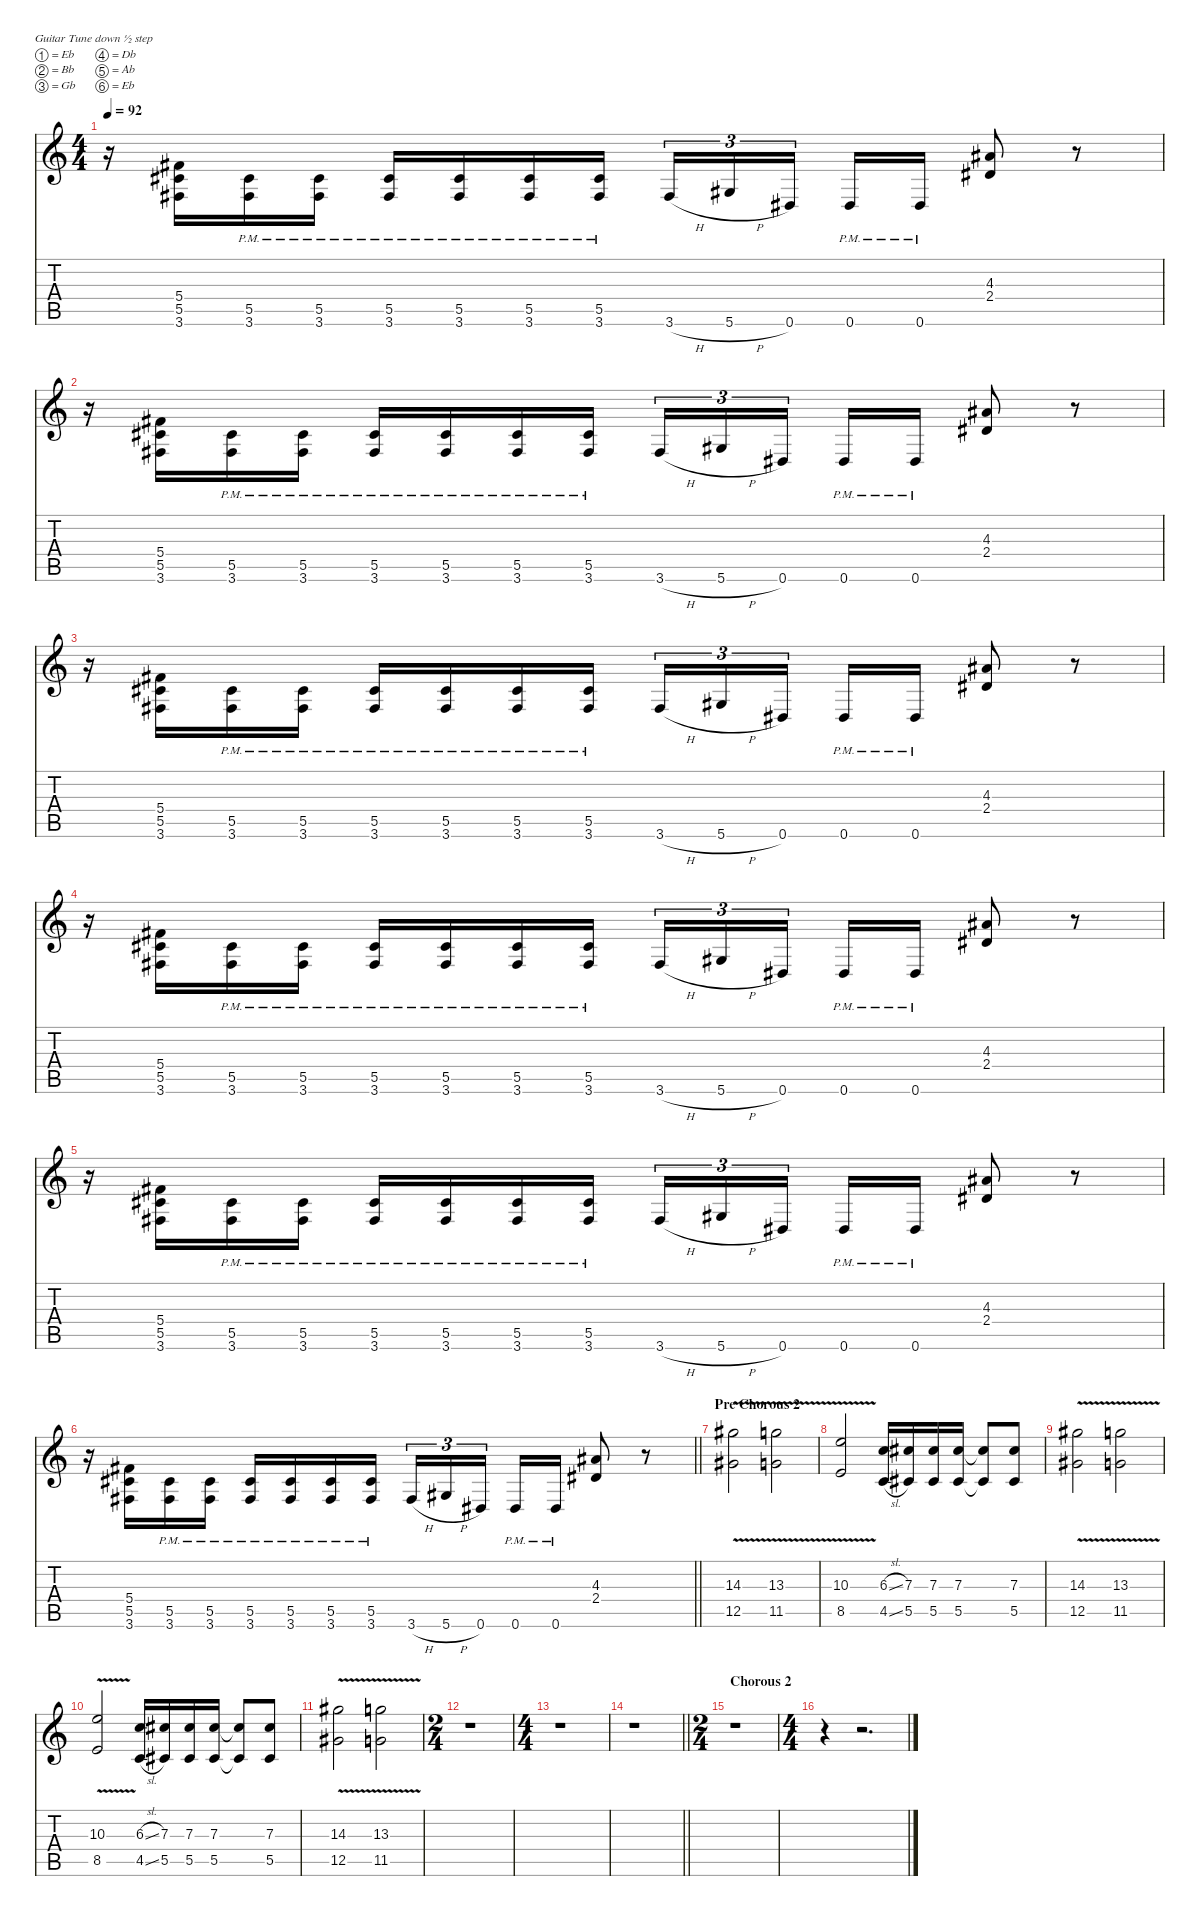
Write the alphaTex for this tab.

\defaultSystemsLayout 4
\hideDynamics
\bracketExtendMode nobrackets
\singleTrackTrackNamePolicy hidden
\multiTrackTrackNamePolicy hidden
\otherSystemsTrackNameOrientation horizontal
\track ("Kirk" "dist.guit.") {instrument distortionguitar}
\staff {score tabs}
\tuning (Eb4 Bb3 Gb3 Db3 Ab2 Eb2)
\ts (4 4)
\tempo 92
\clef g2
\ks c
r.16{dy f beam Down} (5.4{acc #} 5.5{acc #} 3.6{acc #}).16{beam Up} (5.5{pm acc #} 3.6{pm acc #}).16{beam Up} (5.5{pm acc #} 3.6{pm acc #}).16{beam Up} (5.5{pm acc #} 3.6{pm acc #}).16{beam Up} (5.5{pm acc #} 3.6{pm acc #}).16{beam Up} (5.5{pm acc #} 3.6{pm acc #}).16{beam Up} (5.5{pm acc #} 3.6{pm acc #}).16{beam Up} 3.6{h acc #}.16{tu (3 2) beam Up} 5.6{h acc #}.16{tu (3 2) beam Up} 0.6{acc #}.16{tu (3 2) beam Up} 0.6{pm acc #}.16{beam Up} 0.6{pm acc #}.16{beam Up} (4.3{acc #} 2.4{acc #}).8{beam Up} r.8{beam Up} |
r.16{beam Down} (5.4{acc #} 5.5{acc #} 3.6{acc #}).16{beam Up} (5.5{pm acc #} 3.6{pm acc #}).16{beam Up} (5.5{pm acc #} 3.6{pm acc #}).16{beam Up} (5.5{pm acc #} 3.6{pm acc #}).16{beam Up} (5.5{pm acc #} 3.6{pm acc #}).16{beam Up} (5.5{pm acc #} 3.6{pm acc #}).16{beam Up} (5.5{pm acc #} 3.6{pm acc #}).16{beam Up} 3.6{h acc #}.16{tu (3 2) beam Up} 5.6{h acc #}.16{tu (3 2) beam Up} 0.6{acc #}.16{tu (3 2) beam Up} 0.6{pm acc #}.16{beam Up} 0.6{pm acc #}.16{beam Up} (4.3{acc #} 2.4{acc #}).8{beam Up} r.8{beam Up} |
r.16{beam Down} (5.4{acc #} 5.5{acc #} 3.6{acc #}).16{beam Up} (5.5{pm acc #} 3.6{pm acc #}).16{beam Up} (5.5{pm acc #} 3.6{pm acc #}).16{beam Up} (5.5{pm acc #} 3.6{pm acc #}).16{beam Up} (5.5{pm acc #} 3.6{pm acc #}).16{beam Up} (5.5{pm acc #} 3.6{pm acc #}).16{beam Up} (5.5{pm acc #} 3.6{pm acc #}).16{beam Up} 3.6{h acc #}.16{tu (3 2) beam Up} 5.6{h acc #}.16{tu (3 2) beam Up} 0.6{acc #}.16{tu (3 2) beam Up} 0.6{pm acc #}.16{beam Up} 0.6{pm acc #}.16{beam Up} (4.3{acc #} 2.4{acc #}).8{beam Up} r.8{beam Up} |
r.16{beam Down} (5.4{acc #} 5.5{acc #} 3.6{acc #}).16{beam Up} (5.5{pm acc #} 3.6{pm acc #}).16{beam Up} (5.5{pm acc #} 3.6{pm acc #}).16{beam Up} (5.5{pm acc #} 3.6{pm acc #}).16{beam Up} (5.5{pm acc #} 3.6{pm acc #}).16{beam Up} (5.5{pm acc #} 3.6{pm acc #}).16{beam Up} (5.5{pm acc #} 3.6{pm acc #}).16{beam Up} 3.6{h acc #}.16{tu (3 2) beam Up} 5.6{h acc #}.16{tu (3 2) beam Up} 0.6{acc #}.16{tu (3 2) beam Up} 0.6{pm acc #}.16{beam Up} 0.6{pm acc #}.16{beam Up} (4.3{acc #} 2.4{acc #}).8{beam Up} r.8{beam Up} |
r.16{beam Down} (5.4{acc #} 5.5{acc #} 3.6{acc #}).16{beam Up} (5.5{pm acc #} 3.6{pm acc #}).16{beam Up} (5.5{pm acc #} 3.6{pm acc #}).16{beam Up} (5.5{pm acc #} 3.6{pm acc #}).16{beam Up} (5.5{pm acc #} 3.6{pm acc #}).16{beam Up} (5.5{pm acc #} 3.6{pm acc #}).16{beam Up} (5.5{pm acc #} 3.6{pm acc #}).16{beam Up} 3.6{h acc #}.16{tu (3 2) beam Up} 5.6{h acc #}.16{tu (3 2) beam Up} 0.6{acc #}.16{tu (3 2) beam Up} 0.6{pm acc #}.16{beam Up} 0.6{pm acc #}.16{beam Up} (4.3{acc #} 2.4{acc #}).8{beam Up} r.8{beam Up} |
\barLineRight lightlight
r.16{beam Down} (5.4{acc #} 5.5{acc #} 3.6{acc #}).16{beam Up} (5.5{pm acc #} 3.6{pm acc #}).16{beam Up} (5.5{pm acc #} 3.6{pm acc #}).16{beam Up} (5.5{pm acc #} 3.6{pm acc #}).16{beam Up} (5.5{pm acc #} 3.6{pm acc #}).16{beam Up} (5.5{pm acc #} 3.6{pm acc #}).16{beam Up} (5.5{pm acc #} 3.6{pm acc #}).16{beam Up} 3.6{h acc #}.16{tu (3 2) beam Up} 5.6{h acc #}.16{tu (3 2) beam Up} 0.6{acc #}.16{tu (3 2) beam Up} 0.6{pm acc #}.16{beam Up} 0.6{pm acc #}.16{beam Up} (4.3{acc #} 2.4{acc #}).8{beam Up} r.8{beam Up} |
\section ("" "Pre Chorous 2")
(14.3{v acc #} 12.5{v acc #}).2{beam Down} (13.3{v} 11.5{v}).2{beam Down} |
(10.3{v} 8.5{v}).2{beam Up} (6.3{sl} 4.5{sl}).16{beam Up} (7.3{acc #} 5.5{acc #}).16{beam Up} (7.3{acc #} 5.5{acc #}).16{beam Up} (7.3{acc #} 5.5{acc #}).16{beam Up} (7.3{t acc #} 5.5{t acc #}).8{beam Up} (7.3{acc #} 5.5{acc #}).8{beam Up} |
(14.3{v acc #} 12.5{v acc #}).2{beam Down} (13.3{v} 11.5{v}).2{beam Down} |
(10.3{v} 8.5{v}).2{beam Up} (6.3{sl} 4.5{sl}).16{beam Up} (7.3{acc #} 5.5{acc #}).16{beam Up} (7.3{acc #} 5.5{acc #}).16{beam Up} (7.3{acc #} 5.5{acc #}).16{beam Up} (7.3{t acc #} 5.5{t acc #}).8{beam Up} (7.3{acc #} 5.5{acc #}).8{beam Up} |
(14.3{v acc #} 12.5{v acc #}).2{beam Down} (13.3{v} 11.5{v}).2{beam Down} |
\ts (2 4)
\beaming (8 2 2 2 2)
r.1{beam Down} |
\ts (4 4)
\beaming (8 2 2 2 2)
r.1{beam Down} |
\barLineRight lightlight
r.1{beam Down} |
\ts (2 4)
\beaming (8 2 2 2 2)
\section ("" "Chorous 2")
r.1{beam Down} |
\ts (4 4)
\beaming (8 2 2 2 2)
r.4{beam Down} r.2{d beam Down}
